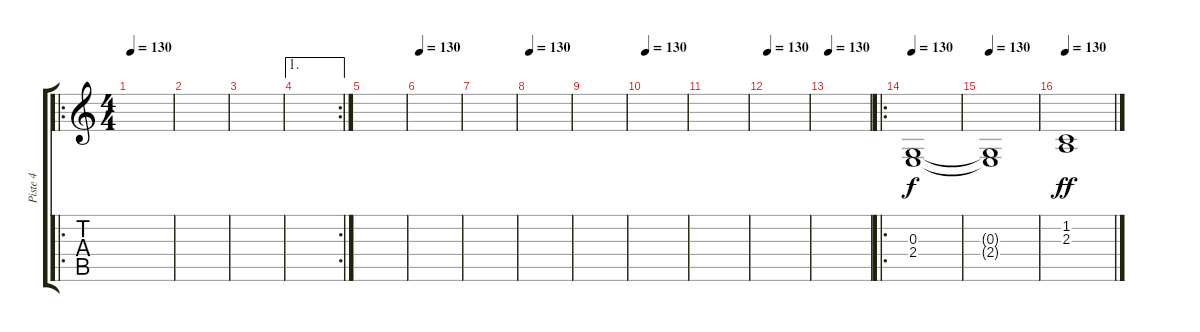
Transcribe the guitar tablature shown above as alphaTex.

\track ("Piste 4" "Piste 4") {instrument stringensemble1}
\staff {score tabs}
\tuning (E4 B3 G3 D3 A2 E2) {hide}
\ro
\ts (4 4)
\tempo 130
\clef g2
\ks c
|
|
|
\ae 1
\rc 2
|
|
\tempo 130
|
|
\tempo 130
|
|
\tempo 130
|
|
\tempo 130
|
\tempo 130
|
\ro
\tempo 130
(0.3 2.4).1 |
\tempo 130
(0.3{t} 2.4{t}).1{dy f} |
\tempo 130
(1.2 2.3).1{dy ff}
